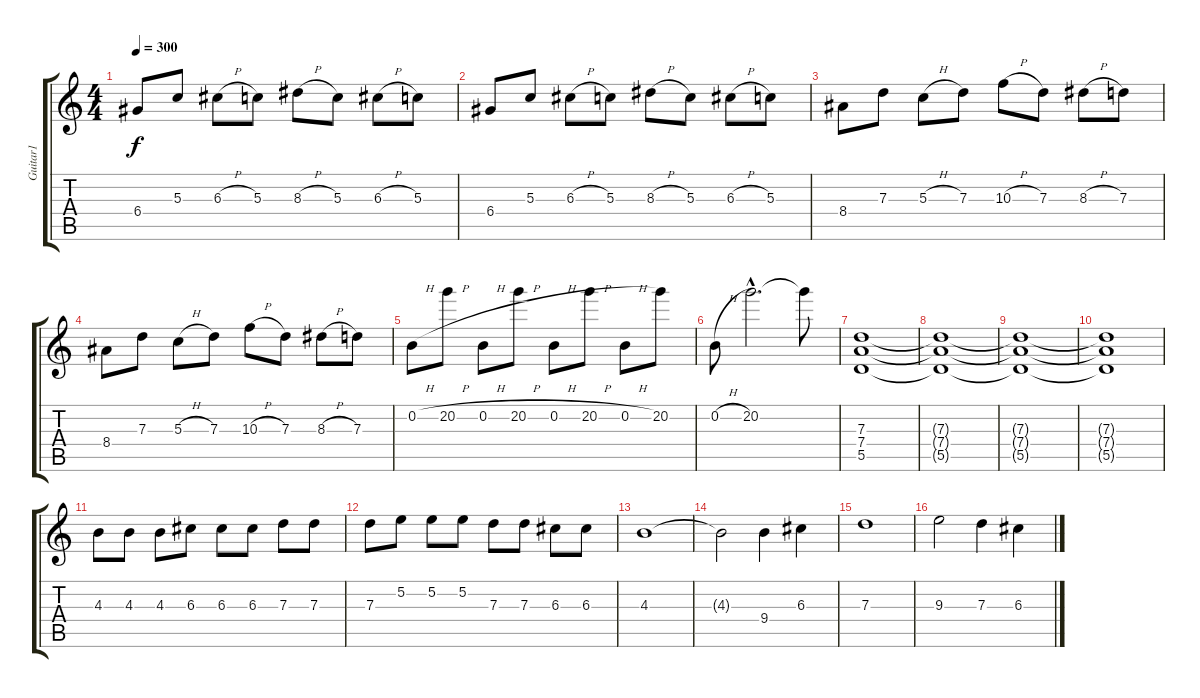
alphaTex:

\track ("Guitar1" "Guitar1") {instrument overdrivenguitar}
\staff {score tabs}
\tuning (E4 B3 G3 D3 A2 E2) {hide}
\ts (4 4)
\tempo 300
\clef g2
\ks c
6.4.8{dy f} 5.3.8 6.3{h}.8 5.3.8 8.3{h}.8 5.3.8 6.3{h}.8 5.3.8 |
6.4.8 5.3.8 6.3{h}.8 5.3.8 8.3{h}.8 5.3.8 6.3{h}.8 5.3.8 |
8.4.8 7.3.8 5.3{h}.8 7.3.8 10.3{h}.8 7.3.8 8.3{h}.8 7.3.8 |
8.4.8 7.3.8 5.3{h}.8 7.3.8 10.3{h}.8 7.3.8 8.3{h}.8 7.3.8 |
0.2{h}.8 20.2{h}.8 0.2{h}.8 20.2{h}.8 0.2{h}.8 20.2{h}.8 0.2{h}.8 20.2.8 |
0.2{h}.8 20.2{hac}.2{d} 20.2{t}.8 |
(7.3 7.4 5.5).1 |
(7.3{t} 7.4{t} 5.5{t}).1 |
(7.3{t} 7.4{t} 5.5{t}).1 |
(7.3{t} 7.4{t} 5.5{t}).1 |
4.3.8 4.3.8 4.3.8 6.3.8 6.3.8 6.3.8 7.3.8 7.3.8 |
7.3.8 5.2.8 5.2.8 5.2.8 7.3.8 7.3.8 6.3.8 6.3.8 |
4.3.1 |
4.3{t}.2 9.4.4 6.3.4 |
7.3.1 |
9.3.2 7.3.4 6.3.4
